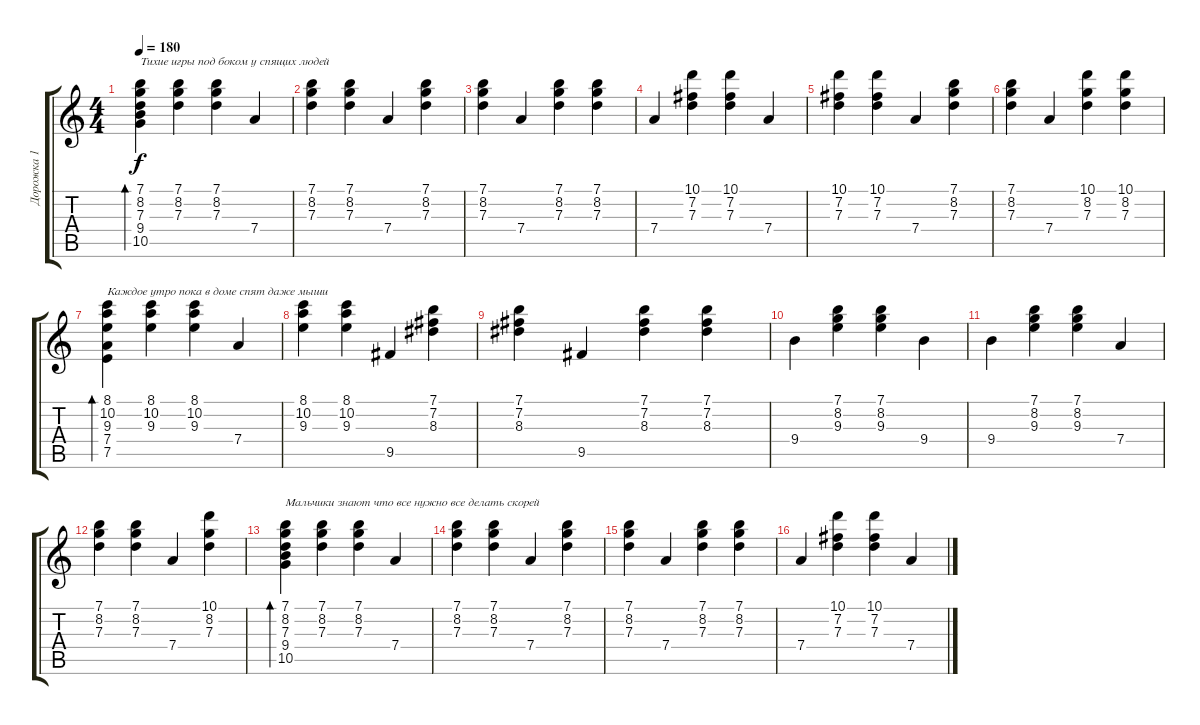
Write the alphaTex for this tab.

\track ("Дорожка 1" "Дорожка 1") {instrument acousticguitarsteel}
\staff {score tabs}
\tuning (E4 B3 G3 D3 A2 E2) {hide}
\ts (4 4)
\tempo 180
\clef g2
\ks c
(7.1 8.2 7.3 9.4 10.5).4{bd 120 txt "Тихие игры под боком у спящих людей" dy f} (7.1 8.2 7.3).4 (7.1 8.2 7.3).4 7.4.4 |
(7.1 8.2 7.3).4 (7.1 8.2 7.3).4 7.4.4 (7.1 8.2 7.3).4 |
(7.1 8.2 7.3).4 7.4.4 (7.1 8.2 7.3).4 (7.1 8.2 7.3).4 |
7.4.4 (10.1 7.2 7.3).4 (10.1 7.2 7.3).4 7.4.4 |
(10.1 7.2 7.3).4 (10.1 7.2 7.3).4 7.4.4 (7.1 8.2 7.3).4 |
(7.1 8.2 7.3).4 7.4.4 (10.1 8.2 7.3).4 (10.1 8.2 7.3).4 |
(8.1 10.2 9.3 7.4 7.5).4{bd 120 txt "Каждое утро пока в доме спят даже мыши"} (8.1 10.2 9.3).4 (8.1 10.2 9.3).4 7.4.4 |
(8.1 10.2 9.3).4 (8.1 10.2 9.3).4 9.5.4 (7.1 7.2 8.3).4 |
(7.1 7.2 8.3).4 9.5.4 (7.1 7.2 8.3).4 (7.1 7.2 8.3).4 |
9.4.4 (7.1 8.2 9.3).4 (7.1 8.2 9.3).4 9.4.4 |
9.4.4 (7.1 8.2 9.3).4 (7.1 8.2 9.3).4 7.4.4 |
(7.1 8.2 7.3).4 (7.1 8.2 7.3).4 7.4.4 (10.1 8.2 7.3).4 |
(7.1 8.2 7.3 9.4 10.5).4{bd 120 txt "Мальчики знают что все нужно все делать скорей"} (7.1 8.2 7.3).4 (7.1 8.2 7.3).4 7.4.4 |
(7.1 8.2 7.3).4 (7.1 8.2 7.3).4 7.4.4 (7.1 8.2 7.3).4 |
(7.1 8.2 7.3).4 7.4.4 (7.1 8.2 7.3).4 (7.1 8.2 7.3).4 |
7.4.4 (10.1 7.2 7.3).4 (10.1 7.2 7.3).4 7.4.4
